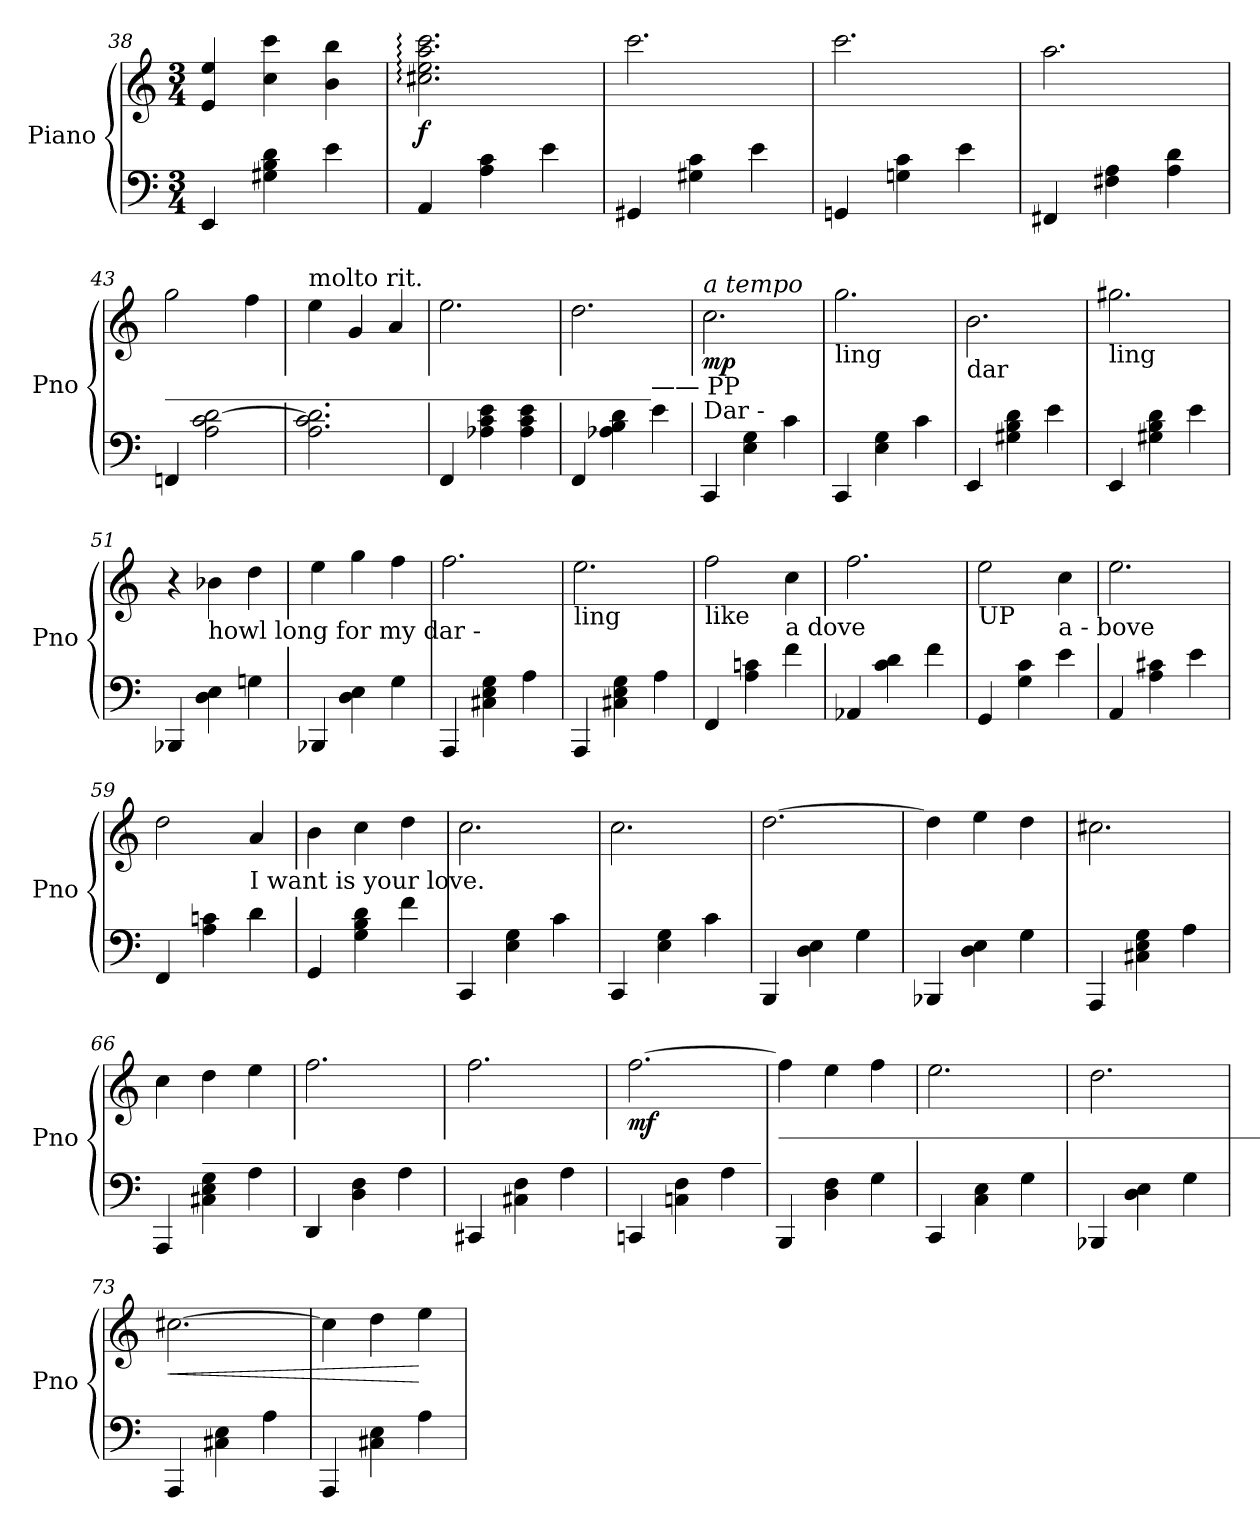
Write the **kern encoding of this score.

**kern	**kern	**dynam
*part1	*part1	*part1
*staff2	*staff1	*staff1/2
*I"Piano	*	*
*I'Pno	*	*
*clefF4	*clefG2	*
*M3/4	*M3/4	*
=38	=38	=38
4EE/	4e/ 4ee/	.
4G#X\ 4B\ 4d\	4cc\ 4ccc\	.
4e\	4b\ 4bb\	.
=39	=39	=39
!	!	!LO:DY:b
4AA/	2.cc#X\: 2.ee\: 2.aa\: 2.ccc\:	f
4A\ 4c\	.	.
4e\	.	.
=40	=40	=40
4GG#X/	2.ccc\	.
4G#X\ 4c\	.	.
4e\	.	.
!!LO:LB:g=z
=41	=41	=41
4GGn/	2.ccc\	.
4Gn\ 4c\	.	.
4e\	.	.
=42	=42	=42
4FF#X/	2.aa\	.
4F#X\ 4A\	.	.
4A\ 4d\	.	.
=43	=43	=43
!	!LO:TX:b:t=________________________________________—— PP	!
4FFn/	2gg\	.
2A\ 2c\ [>2d\	.	.
.	4ff\	.
=44	=44	=44
!	!LO:TX:a:t=molto rit.	!
2.A\ 2.c\ 2.d\]	4ee\	.
.	4g/	.
.	4a/	.
=45	=45	=45
4FF/	2.ee\	.
4A-X\ 4c\ 4e\	.	.
4A-\ 4c\ 4e\	.	.
=46	=46	=46
4FF/	2.dd\	.
4A-X\ 4B\ 4d\	.	.
4e\	.	.
=47	=47	=47
!	!LO:TX:a:i:t=a tempo	!
!	!LO:TX:b:t=Dar -	!
!	!	!LO:DY:b
4CC/	2.cc\	mp
4E\ 4G\	.	.
4c\	.	.
=48	=48	=48
!	!LO:TX:b:t=ling	!
4CC/	2.gg\	.
4E\ 4G\	.	.
4c\	.	.
!!LO:LB:g=z
=49	=49	=49
!	!LO:TX:b:t=dar	!
4EE/	2.b\	.
4G#X\ 4B\ 4d\	.	.
4e\	.	.
=50	=50	=50
!	!LO:TX:b:t=ling	!
4EE/	2.gg#X\	.
4G#X\ 4B\ 4d\	.	.
4e\	.	.
=51	=51	=51
4BBB-X/	4r	.
!	!LO:TX:b:t=howl long for my dar -	!
4D\ 4E\	4b-X\	.
4Gn\	4dd\	.
=52	=52	=52
4BBB-X/	4ee\	.
4D\ 4E\	4gg\	.
4G\	4ff\	.
=53	=53	=53
4AAA/	2.ff\	.
4C#X\ 4E\ 4G\	.	.
4A\	.	.
=54	=54	=54
!	!LO:TX:b:t=ling	!
4AAA/	2.ee\	.
4C#X\ 4E\ 4G\	.	.
4A\	.	.
=55	=55	=55
!	!LO:TX:b:t=like	!
4FF/	2ff\	.
4A\ 4cn\	.	.
!	!LO:TX:b:t=a dove	!
4f\	4cc\	.
=56	=56	=56
4AA-X/	2.ff\	.
4c\ 4d\	.	.
4f\	.	.
!!LO:LB:g=z
=57	=57	=57
!	!LO:TX:b:t=UP	!
4GG/	2ee\	.
4G\ 4c\	.	.
!	!LO:TX:b:t=a - bove	!
4e\	4cc\	.
=58	=58	=58
4AA/	2.ee\	.
4A\ 4c#X\	.	.
4e\	.	.
=59	=59	=59
4FF/	2dd\	.
4A\ 4cn\	.	.
!	!LO:TX:b:t=I want is your love.	!
4d\	4a/	.
=60	=60	=60
4GG/	4b\	.
4G\ 4B\ 4d\	4cc\	.
4f\	4dd\	.
=61	=61	=61
4CC/	2.cc\	.
4E\ 4G\	.	.
4c\	.	.
=62	=62	=62
4CC/	2.cc\	.
4E\ 4G\	.	.
4c\	.	.
=63	=63	=63
4BBB/	[>2.dd\	.
4D\ 4E\	.	.
4G\	.	.
=64	=64	=64
4BBB-X/	4dd\]	.
4D\ 4E\	4ee\	.
4G\	4dd\	.
!!LO:LB:g=z
=65	=65	=65
4AAA/	2.cc#X\	.
4C#X\ 4E\ 4G\	.	.
4A\	.	.
=66	=66	=66
4AAA/	4cc\	.
!	!LO:TX:b:t=______________________________________________	!
4C#X\ 4E\ 4G\	4dd\	.
4A\	4ee\	.
=67	=67	=67
4DD/	2.ff\	.
4D\ 4F\	.	.
4A\	.	.
=68	=68	=68
4CC#X/	2.ff\	.
4C#X\ 4F\	.	.
4A\	.	.
=69	=69	=69
!	!	!LO:DY:b
4CCn/	[>2.ff\	mf
4Cn\ 4F\	.	.
4A\	.	.
=70	=70	=70
!	!LO:TX:b:t=__________________________________________	!
4BBB/	4ff\]	.
4D\ 4F\	4ee\	.
4G\	4ff\	.
=71	=71	=71
4CC/	2.ee\	.
4C\ 4E\	.	.
4G\	.	.
=72	=72	=72
4BBB-X/	2.dd\	.
4D\ 4E\	.	.
4G\	.	.
!!LO:PB:g=z
=73	=73	=73
!	!	!LO:HP:b
4AAA/	[>2.cc#X\	<
4C#X\ 4E\	.	.
4A\	.	.
=74	=74	=74
4AAA/	4cc#\]	.
4C#X\ 4E\	4dd\	.
4A\	4ee\	[
=	=	=
*-	*-	*-
